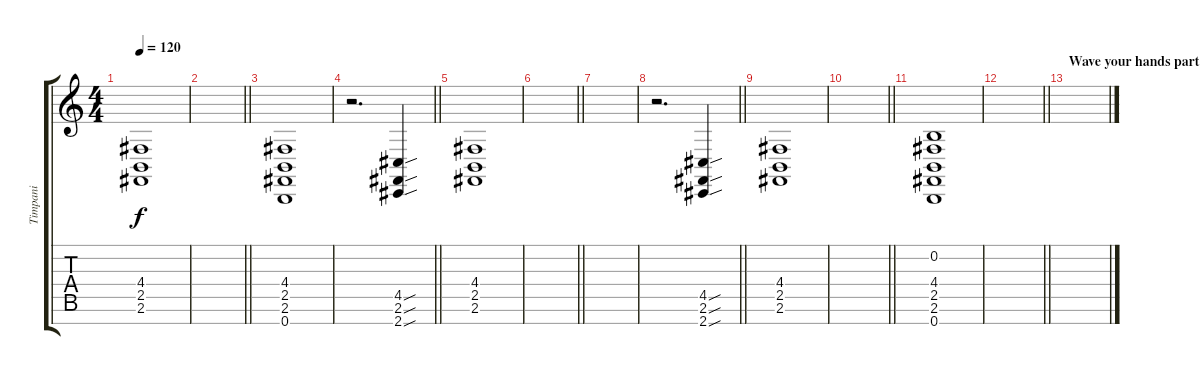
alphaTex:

\track ("Timpani" "Timpani") {instrument timpani}
\staff {score tabs}
\tuning (E4 B3 G3 D3 A2 E2 B1) {hide}
\ts (4 4)
\tempo 120
\clef g2
\ks c
(4.4 2.5 2.6).1{dy f} |
\barLineRight lightlight
|
(4.4 2.5 2.6 0.7).1 |
\barLineRight lightlight
r.2{d} (4.5{sou} 2.6{sou} 2.7{sou}).4 |
(4.4 2.5 2.6).1 |
\barLineRight lightlight
|
|
\barLineRight lightlight
r.2{d} (4.5{sou} 2.6{sou} 2.7{sou}).4 |
(4.4 2.5 2.6).1 |
\barLineRight lightlight
|
(0.2 4.4 2.5 2.6 0.7).1 |
\barLineRight lightlight
|
\section ("" "Wave your hands part [7:50]")
